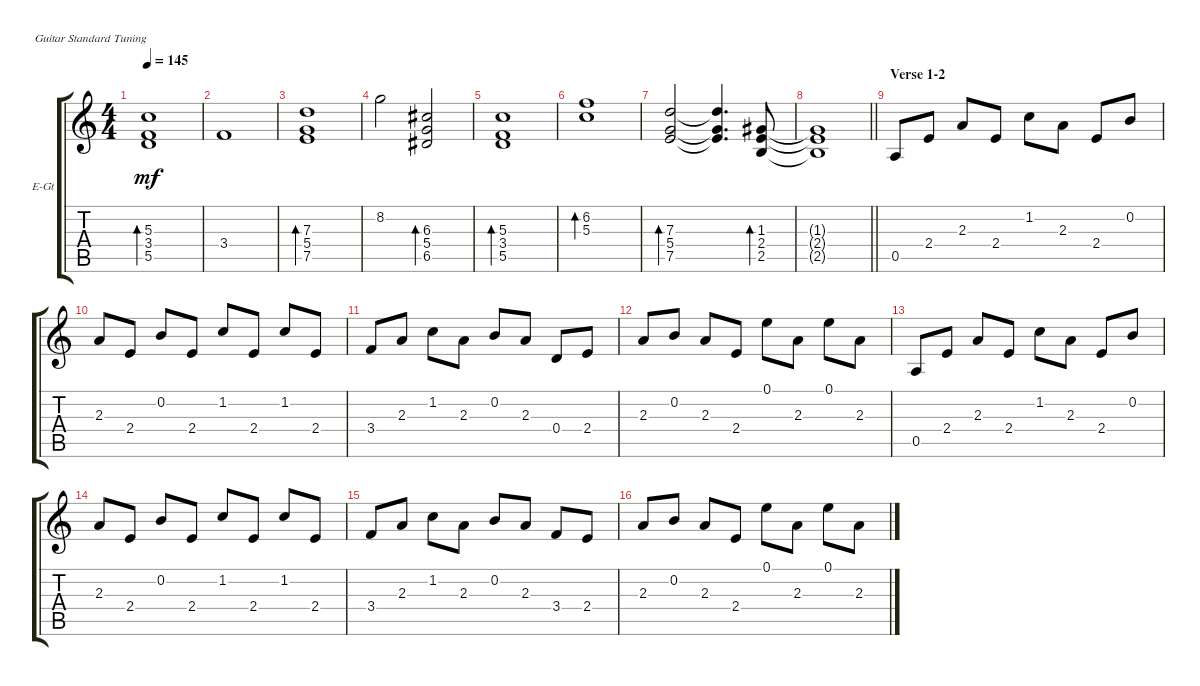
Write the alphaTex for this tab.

\bracketExtendMode groupsimilarinstruments
\firstSystemTrackNameOrientation horizontal
\otherSystemsTrackNameOrientation horizontal
\track ("guitar acoustic (Artur Potemkin)" "E-Gt") {instrument electricguitarclean}
\staff {score tabs}
\tuning (E4 B3 G3 D3 A2 E2)
\ts (4 4)
\tempo 145
\clef g2
\scale
0.333333
\ks aminor
(5.5 5.3 3.4).1{bd 231 dy mf} |
\scale
0.333333 3.4.1 |
\scale
0.333333 (7.5 5.4 7.3).1{bd 228} |
\scale
0.333333 8.2.2 (6.5 5.4 6.3).2{bd 225} |
\scale
0.333333 (5.3 3.4 5.5).1{bd 222} |
\scale
0.333333 (6.2 5.3).1{bd 30} |
\scale
0.333333 (7.5 5.4 7.3).2{bd 228} (7.5{t} 5.4{t} 7.3{t}).4{d} (1.3 2.4 2.5).8{bd 236} |
\scale
0.333333
\barLineRight lightlight
(1.3{t} 2.4{t} 2.5{t}).1 |
\section ("" "Verse 1-2")
\scale
0.333333 0.5.8 2.4.8 2.3.8 2.4.8 1.2.8 2.3.8 2.4.8 0.2.8 |
\scale
0.333333 2.3.8 2.4.8 0.2.8 2.4.8 1.2.8 2.4.8 1.2.8 2.4.8 |
\scale
0.333333 3.4.8 2.3.8 1.2.8 2.3.8 0.2.8 2.3.8 0.4.8 2.4.8 |
\scale
0.333333 2.3.8 0.2.8 2.3.8 2.4.8 0.1.8 2.3.8 0.1.8 2.3.8 |
\scale
0.333333 0.5.8 2.4.8 2.3.8 2.4.8 1.2.8 2.3.8 2.4.8 0.2.8 |
\scale
0.333333 2.3.8 2.4.8 0.2.8 2.4.8 1.2.8 2.4.8 1.2.8 2.4.8 |
\scale
0.333333 3.4.8 2.3.8 1.2.8 2.3.8 0.2.8 2.3.8 3.4.8 2.4.8 |
\scale
0.333333 2.3.8 0.2.8 2.3.8 2.4.8 0.1.8 2.3.8 0.1.8 2.3.8
